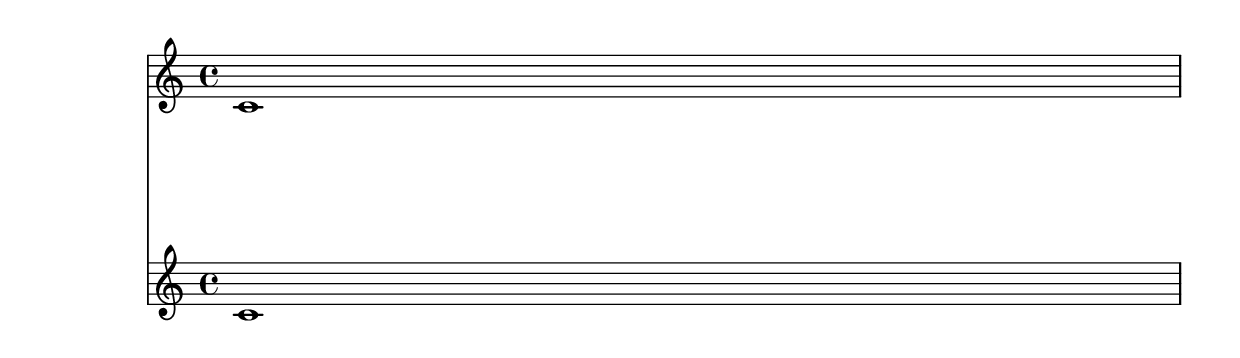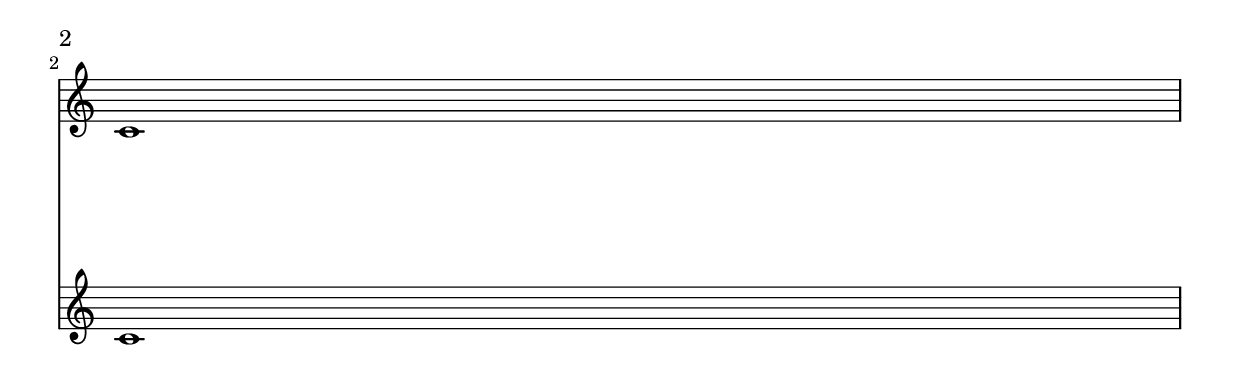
\version "2.14.0"

\header {
  texidoc = "minimum-distance within a system is correctly accounted for in page breaking."
}

\layout {
  \context {
    \Score
    \override VerticalAxisGroup #'staff-staff-spacing =
      #'((minimum-distance . 20))
  }
}

music = { c'1 \break c'1 }

\book {
  \paper {
    paper-height = 9\cm
  }

  \score { << \new Staff \music \new Staff \music >> }
}

